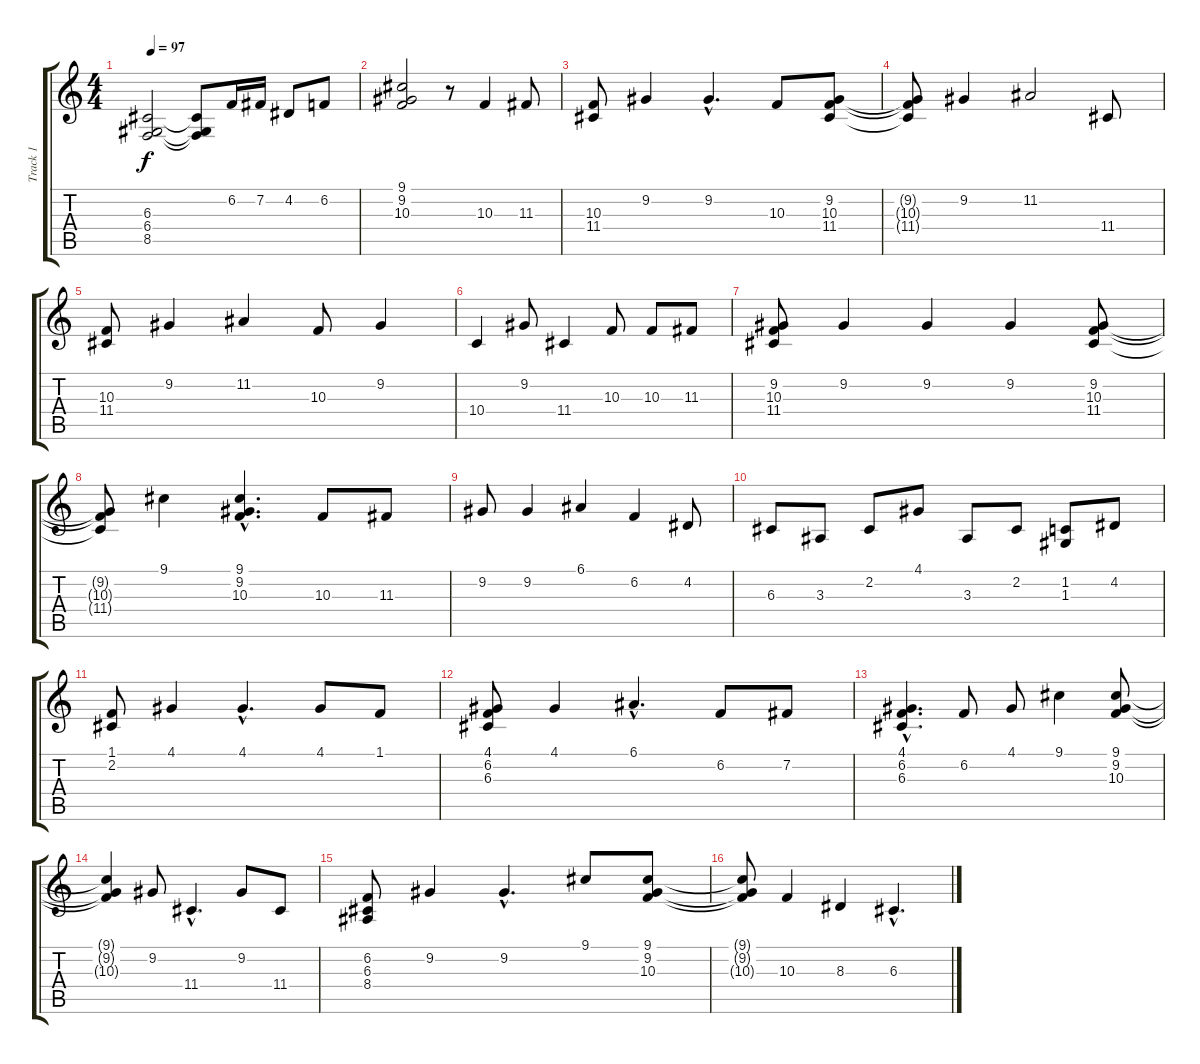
\track ("Track 1" "Track 1") {instrument acousticgrandpiano}
\staff {score tabs}
\tuning (E4 B3 G3 D3 A2 E2) {hide}
\ts (4 4)
\tempo 97
\clef g2
\ks c
(6.3{t} 6.4{t} 8.5{t}).2{dy f} (6.3{t} 6.4{t} 8.5{t}).8 6.2.16 7.2.16 4.2.8 6.2.8 |
(9.1 9.2 10.3).2 r.8 10.3.4 11.3.8 |
(10.3 11.4).8 9.2.4 9.2{hac}.4{d} 10.3.8 (9.2 10.3 11.4).8 |
(9.2{t} 10.3{t} 11.4{t}).8 9.2.4 11.2.2 11.4.8 |
(10.3 11.4).8 9.2.4 11.2.4 10.3.8 9.2.4 |
10.4.4 9.2.8 11.4.4 10.3.8 10.3.8 11.3.8 |
(9.2 10.3 11.4).8 9.2.4 9.2.4 9.2.4 (9.2 10.3 11.4).8 |
(9.2{t} 10.3{t} 11.4{t}).8 9.1.4 (9.1{hac} 9.2{hac} 10.3{hac}).4{d} 10.3.8 11.3.8 |
9.2.8 9.2.4 6.1.4 6.2.4 4.2.8 |
6.3.8 3.3.8 2.2.8 4.1.8 3.3.8 2.2.8 (1.2 1.3).8 4.2.8 |
(1.1 2.2).8 4.1.4 4.1{hac}.4{d} 4.1.8 1.1.8 |
(4.1 6.2 6.3).8 4.1.4 6.1{hac}.4{d} 6.2.8 7.2.8 |
(4.1{hac} 6.2{hac} 6.3{hac}).4{d} 6.2.8 4.1.8 9.1.4 (9.1 9.2 10.3).8 |
(9.1{t} 9.2{t} 10.3{t}).4 9.2.8 11.4{hac}.4{d} 9.2.8 11.4.8 |
(6.2 6.3 8.4).8 9.2.4 9.2{hac}.4{d} 9.1.8 (9.1 9.2 10.3).8 |
(9.1{t} 9.2{t} 10.3{t}).8 10.3.4 8.3.4 6.3{hac}.4{d}
